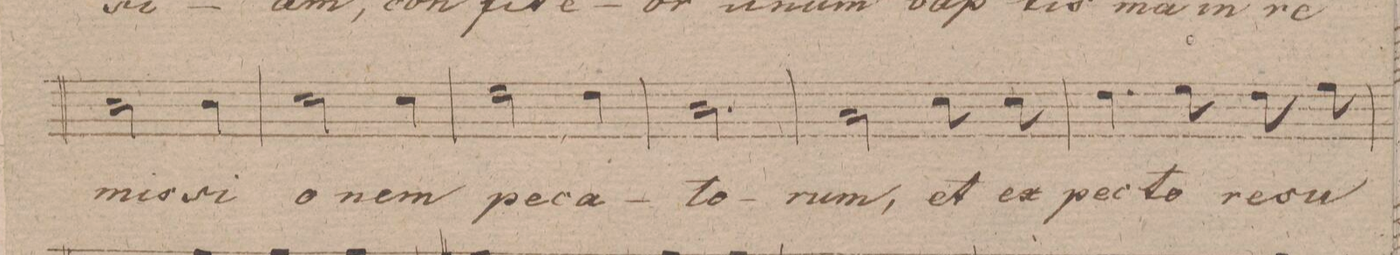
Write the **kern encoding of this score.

**kern	**text	**dynam
*I"Tenore.	*	*
*clefC4	*	*
*k[f#]	*	*
*met(c|)	*	*
*M3/4	*	*
2A\	-mis-	.
4A\	-si-	.
=239	=239	=239
2B\	-o-	.
4B\	-nem	.
=240	=240	=240
2c\	pec-	.
4c\	-ca-	.
=241	=241	=241
2.A\	-to-	.
=242	=242	=242
2G\	-rum,	.
8B\	et	.
8B\	ex-	.
=243	=243	=243
4.c\	-pec-	.
8d\	-to	.
8c\	re-	.
8e\	-su-	.
=244	=244	=244
*-	*-	*-
